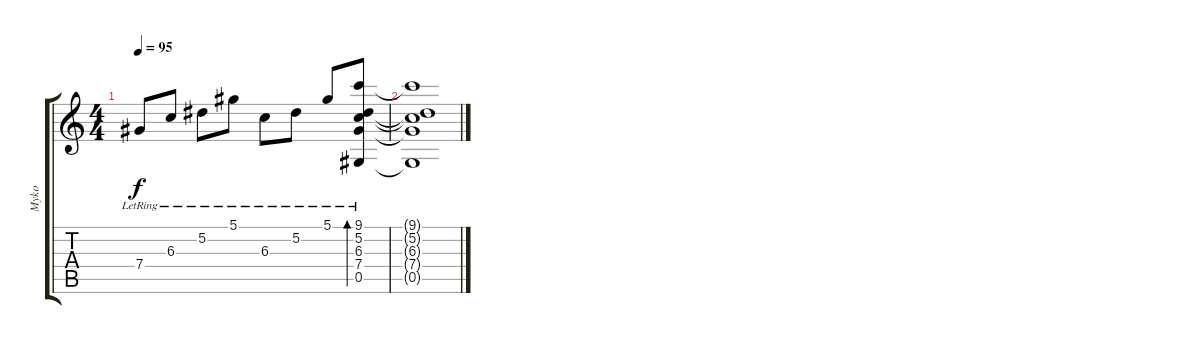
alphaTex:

\track ("Myko" "Myko") {instrument acousticguitarsteel}
\staff {score tabs}
\tuning (Eb4 Bb3 Gb3 Db3 Ab2 Eb2) {hide}
\ts (4 4)
\tempo 95
\clef g2
\ks c
7.4{lr}.8{dy f} 6.3{lr}.8 5.2{lr}.8 5.1{lr}.8 6.3{lr}.8 5.2{lr}.8 5.1{lr}.8 (9.1{lr} 5.2{lr} 6.3{lr} 7.4{lr} 0.5{lr}).8{bd 480} |
(9.1{t} 5.2{t} 6.3{t} 7.4{t} 0.5{t}).1
